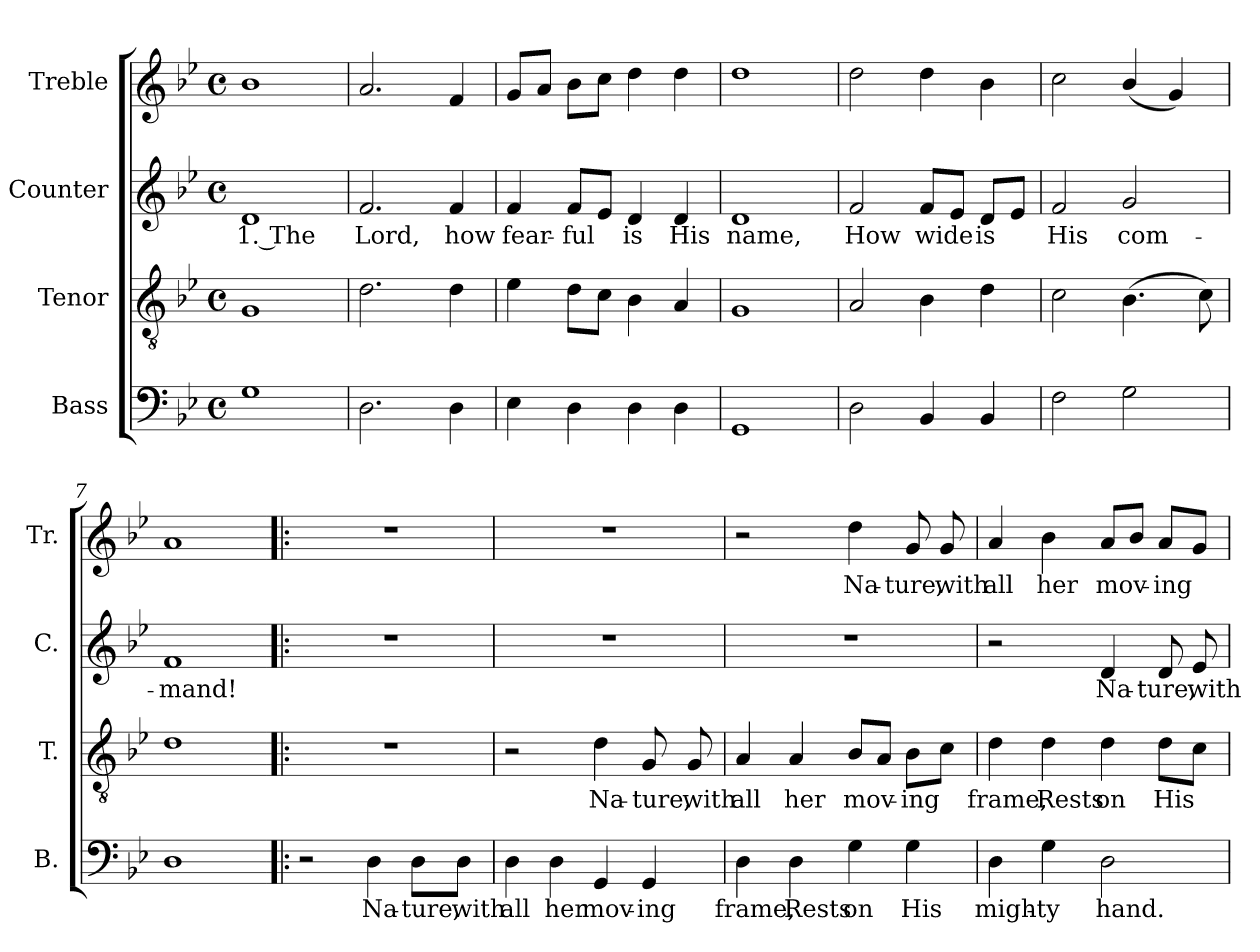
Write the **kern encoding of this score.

**kern	**text	**kern	**text	**kern	**text	**kern	**text
*part4	*part4	*part3	*part3	*part2	*part2	*part1	*part1
*staff4	*staff4	*staff3	*staff3	*staff2	*staff2	*staff1	*staff1
*I"Bass	*	*I"Tenor	*	*I"Counter	*	*I"Treble	*
*I'B.	*	*I'T.	*	*I'C.	*	*I'Tr.	*
*clefF4	*	*clefGv2	*	*clefG2	*	*clefG2	*
*k[b-e-]	*	*k[b-e-]	*	*k[b-e-]	*	*k[b-e-]	*
*M4/4	*	*M4/4	*	*M4/4	*	*M4/4	*
*met(c)	*	*met(c)	*	*met(c)	*	*met(c)	*
=1	=1	=1	=1	=1	=1	=1	=1
1G	.	1G	.	1d	1. The	1b-	.
=2	=2	=2	=2	=2	=2	=2	=2
2.D\	.	2.d\	.	2.f/	Lord,	2.a/	.
4D\	.	4d\	.	4f/	how	4f/	.
=3	=3	=3	=3	=3	=3	=3	=3
4E-\	.	4e-\	.	4f/	fear-	8g/L	.
.	.	.	.	.	.	8a/J	.
4D\	.	8d\L	.	8f/L	-ful	8b-\L	.
.	.	8c\J	.	8e-/J	.	8cc\J	.
4D\	.	4B-\	.	4d/	is	4dd\	.
4D\	.	4A/	.	4d/	His	4dd\	.
=4	=4	=4	=4	=4	=4	=4	=4
1GG	.	1G	.	1d	name,	1dd	.
=5	=5	=5	=5	=5	=5	=5	=5
2D\	.	2A/	.	2f/	How	2dd\	.
4BB-/	.	4B-\	.	8f/L	wide	4dd\	.
.	.	.	.	8e-/J	.	.	.
4BB-/	.	4d\	.	8d/L	is	4b-\	.
.	.	.	.	8e-/J	.	.	.
=6	=6	=6	=6	=6	=6	=6	=6
2F\	.	2c\	.	2f/	His	2cc\	.
2G\	.	(4.B-\	.	2g/	com-	(4b-/	.
.	.	.	.	.	.	4g/)	.
.	.	8c\)	.	.	.	.	.
=7	=7	=7	=7	=7	=7	=7	=7
1D	.	1d	.	1f	-mand!	1a	.
=8!|:	=8!|:	=8!|:	=8!|:	=8!|:	=8!|:	=8!|:	=8!|:
2r	.	1r	.	1r	.	1r	.
4D\	Na-	.	.	.	.	.	.
8D\L	-ture,	.	.	.	.	.	.
8D\J	with	.	.	.	.	.	.
!!LO:LB:g=z
=9	=9	=9	=9	=9	=9	=9	=9
4D\	all	2r	.	1r	.	1r	.
4D\	her	.	.	.	.	.	.
4GG/	mov-	4d\	Na-	.	.	.	.
4GG/	-ing	8G/	-ture,	.	.	.	.
.	.	8G/	with	.	.	.	.
=10	=10	=10	=10	=10	=10	=10	=10
4D\	frame,	4A/	all	1r	.	2r	.
4D\	Rests	4A/	her	.	.	.	.
4G\	on	8B-/L	mov-	.	.	4dd\	Na-
.	.	8A/J	.	.	.	.	.
4G\	His	8B-\L	-ing	.	.	8g/	-ture,
.	.	8c\J	.	.	.	8g/	with
=11	=11	=11	=11	=11	=11	=11	=11
4D\	migh-	4d\	frame,	2r	.	4a/	all
4G\	-ty	4d\	Rests	.	.	4b-\	her
2D\	hand.	4d\	on	4d/	Na-	8a/L	mov-
.	.	.	.	.	.	8b-/J	.
.	.	8d\L	His	8d/	-ture,	8a/L	-ing
.	.	8c\J	.	8e-/	with	8g/J	.
=	=	=	=	=	=	=	=
*-	*-	*-	*-	*-	*-	*-	*-
